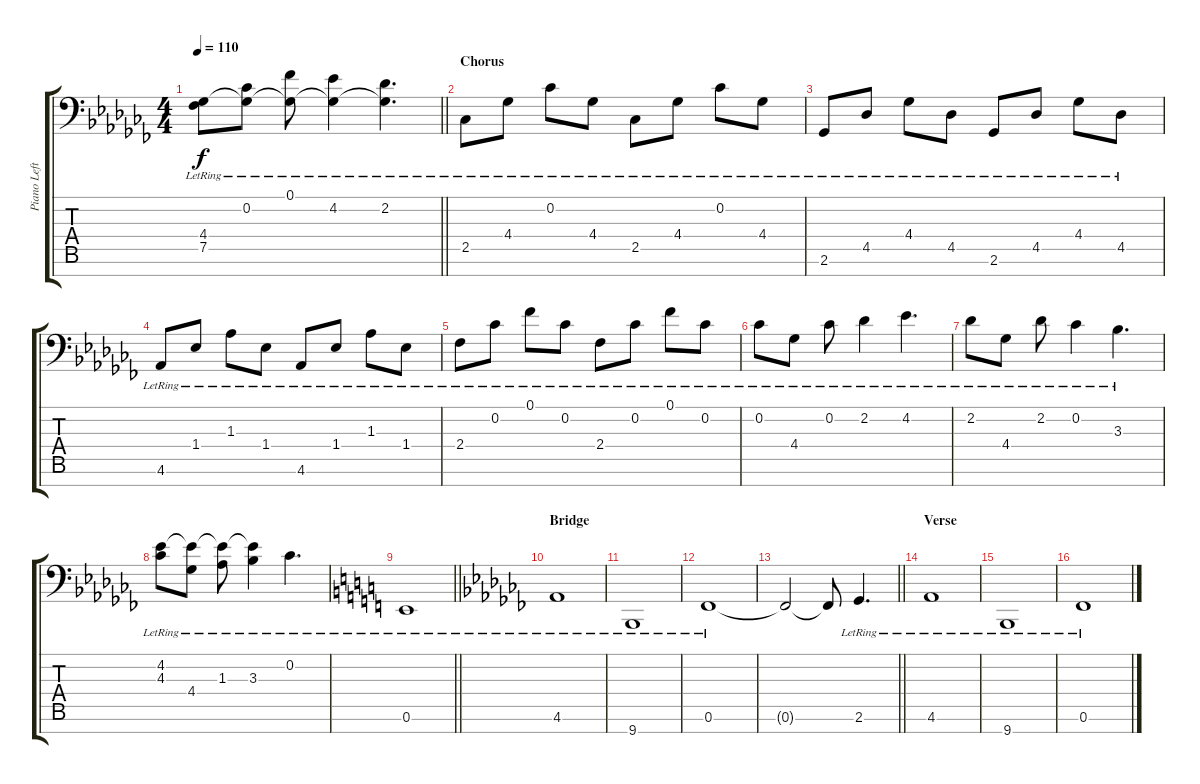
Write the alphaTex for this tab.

\track ("Piano Left Hand" "Piano Left") {instrument acousticgrandpiano}
\staff {score tabs}
\tuning (E4 B3 G3 D3 A2 E2 Db1) {hide}
\ts (4 4)
\tempo 110
\clef f4
\barLineRight lightlight
\ks abminor
(4.4{lr} 7.5{lr}).8{dy f} (0.2{lr} 4.4{t}).8 (0.1{lr} 4.4{t}).8 (4.2{lr} 4.4{t}).4 (2.2{lr} 4.4{t}).4{d} |
\section ("" "Chorus")
2.5{lr}.8 4.4{lr}.8 0.2{lr}.8 4.4{lr}.8 2.5{lr}.8 4.4{lr}.8 0.2{lr}.8 4.4{lr}.8 |
2.6{lr}.8 4.5{lr}.8 4.4{lr}.8 4.5{lr}.8 2.6{lr}.8 4.5{lr}.8 4.4{lr}.8 4.5{lr}.8 |
4.6{lr}.8 1.4{lr}.8 1.3{lr}.8 1.4{lr}.8 4.6{lr}.8 1.4{lr}.8 1.3{lr}.8 1.4{lr}.8 |
2.4{lr}.8 0.2{lr}.8 0.1{lr}.8 0.2{lr}.8 2.4{lr}.8 0.2{lr}.8 0.1{lr}.8 0.2{lr}.8 |
0.2{lr}.8 4.4{lr}.8 0.2{lr}.8 2.2{lr}.4 4.2{lr}.4{d} |
2.2{lr}.8 4.4{lr}.8 2.2{lr}.8 0.2{lr}.4 3.3{lr}.4{d} |
(4.2 4.3{lr}).8 (4.2{t} 4.4{lr}).8 (4.2{t} 1.3{lr}).8 (4.2{t} 3.3{lr}).4 0.2{lr}.4{d} |
\barLineRight lightlight
\ks c
0.6{lr}.1 |
\section ("" "Bridge")
\ks abminor
4.6{lr}.1 |
9.7{lr}.1 |
0.6{lr}.1 |
\barLineRight lightlight
0.6{t}.2 0.6{t}.8 2.6{lr}.4{d} |
\section ("" "Verse")
4.6{lr}.1 |
9.7{lr}.1 |
0.6{lr}.1
